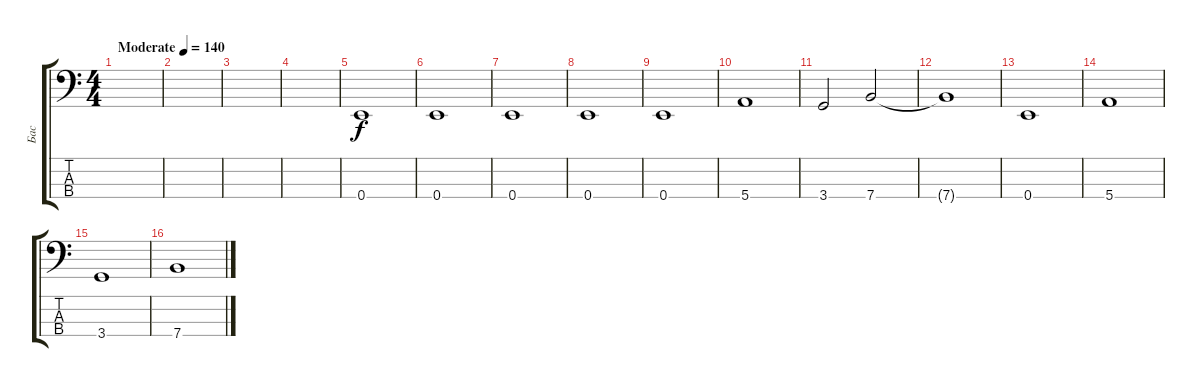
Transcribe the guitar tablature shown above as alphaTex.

\track ("Бас" "Бас") {instrument electricbassfinger}
\staff {score tabs}
\tuning (G2 D2 A1 E1) {hide}
\ts (4 4)
\tempo (140 "Moderate")
\clef f4
\ks c
|
|
|
|
0.4.1 |
0.4.1 |
0.4.1 |
0.4.1 |
0.4.1 |
5.4.1 |
3.4.2 7.4.2 |
7.4{t}.1 |
0.4.1 |
5.4.1 |
3.4.1 |
7.4.1
